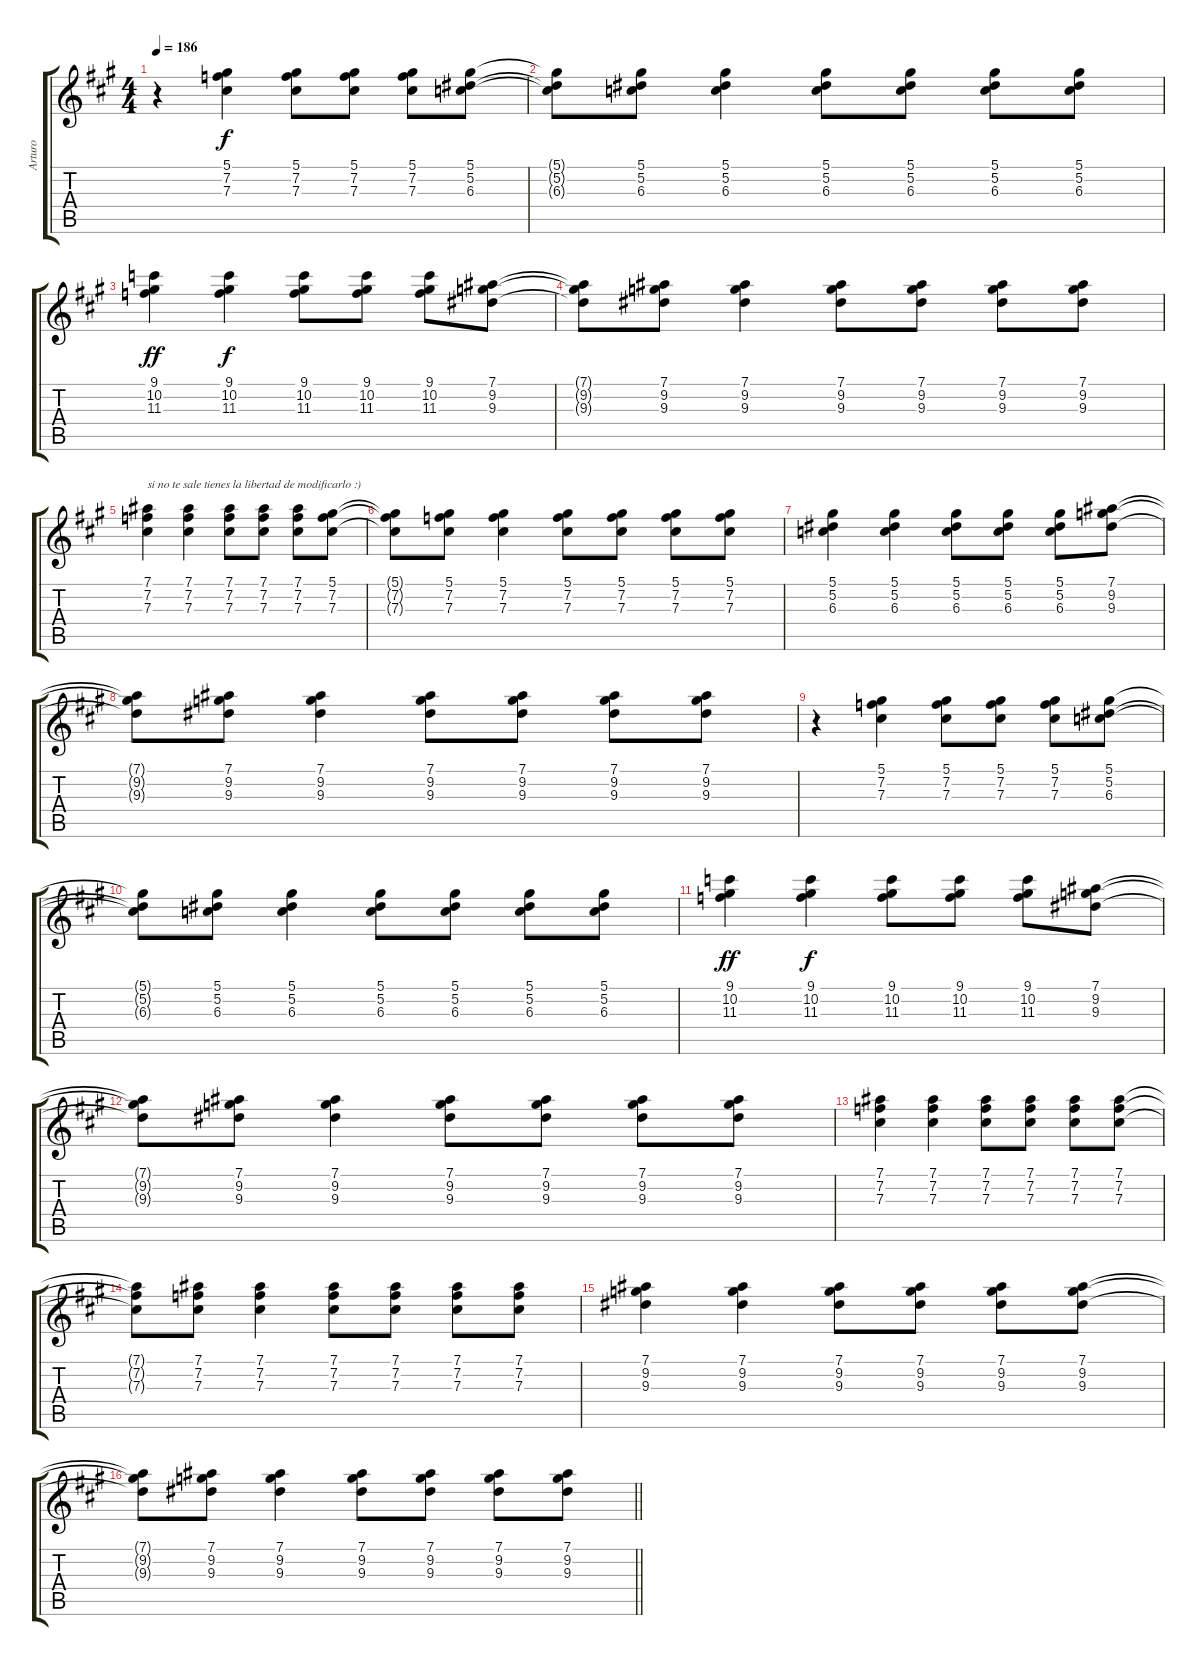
\track ("Arturo" "Arturo") {instrument distortionguitar}
\staff {score tabs}
\tuning (Eb4 Bb3 Gb3 Db3 Ab2 Eb2) {hide}
\ts (4 4)
\tempo 186
\clef g2
\ks a
r.4{dy f} (5.1 7.2 7.3).4 (5.1 7.2 7.3).8 (5.1 7.2 7.3).8 (5.1 7.2 7.3).8 (5.1 5.2 6.3).8 |
(5.1{t} 5.2{t} 6.3{t}).8 (5.1 5.2 6.3).8 (5.1 5.2 6.3).4 (5.1 5.2 6.3).8 (5.1 5.2 6.3).8 (5.1 5.2 6.3).8 (5.1 5.2 6.3).8 |
(9.1 10.2 11.3).4{dy ff} (9.1 10.2 11.3).4{dy f} (9.1 10.2 11.3).8 (9.1 10.2 11.3).8 (9.1 10.2 11.3).8 (7.1 9.2 9.3).8 |
(7.1{t} 9.2{t} 9.3{t}).8 (7.1 9.2 9.3).8 (7.1 9.2 9.3).4 (7.1 9.2 9.3).8 (7.1 9.2 9.3).8 (7.1 9.2 9.3).8 (7.1 9.2 9.3).8 |
(7.1 7.2 7.3).4{txt "si no te sale tienes la libertad de modificarlo :)"} (7.1 7.2 7.3).4 (7.1 7.2 7.3).8 (7.1 7.2 7.3).8 (7.1 7.2 7.3).8 (5.1 7.2 7.3).8 |
(5.1{t} 7.2{t} 7.3{t}).8 (5.1 7.2 7.3).8 (5.1 7.2 7.3).4 (5.1 7.2 7.3).8 (5.1 7.2 7.3).8 (5.1 7.2 7.3).8 (5.1 7.2 7.3).8 |
(5.1 5.2 6.3).4 (5.1 5.2 6.3).4 (5.1 5.2 6.3).8 (5.1 5.2 6.3).8 (5.1 5.2 6.3).8 (7.1 9.2 9.3).8 |
(7.1{t} 9.2{t} 9.3{t}).8 (7.1 9.2 9.3).8 (7.1 9.2 9.3).4 (7.1 9.2 9.3).8 (7.1 9.2 9.3).8 (7.1 9.2 9.3).8 (7.1 9.2 9.3).8 |
r.4 (5.1 7.2 7.3).4 (5.1 7.2 7.3).8 (5.1 7.2 7.3).8 (5.1 7.2 7.3).8 (5.1 5.2 6.3).8 |
(5.1{t} 5.2{t} 6.3{t}).8 (5.1 5.2 6.3).8 (5.1 5.2 6.3).4 (5.1 5.2 6.3).8 (5.1 5.2 6.3).8 (5.1 5.2 6.3).8 (5.1 5.2 6.3).8 |
(9.1 10.2 11.3).4{dy ff} (9.1 10.2 11.3).4{dy f} (9.1 10.2 11.3).8 (9.1 10.2 11.3).8 (9.1 10.2 11.3).8 (7.1 9.2 9.3).8 |
(7.1{t} 9.2{t} 9.3{t}).8 (7.1 9.2 9.3).8 (7.1 9.2 9.3).4 (7.1 9.2 9.3).8 (7.1 9.2 9.3).8 (7.1 9.2 9.3).8 (7.1 9.2 9.3).8 |
(7.1 7.2 7.3).4 (7.1 7.2 7.3).4 (7.1 7.2 7.3).8 (7.1 7.2 7.3).8 (7.1 7.2 7.3).8 (7.1 7.2 7.3).8 |
(7.1{t} 7.2{t} 7.3{t}).8 (7.1 7.2 7.3).8 (7.1 7.2 7.3).4 (7.1 7.2 7.3).8 (7.1 7.2 7.3).8 (7.1 7.2 7.3).8 (7.1 7.2 7.3).8 |
(7.1 9.2 9.3).4 (7.1 9.2 9.3).4 (7.1 9.2 9.3).8 (7.1 9.2 9.3).8 (7.1 9.2 9.3).8 (7.1 9.2 9.3).8 |
\barLineRight lightlight
(7.1{t} 9.2{t} 9.3{t}).8 (7.1 9.2 9.3).8 (7.1 9.2 9.3).4 (7.1 9.2 9.3).8 (7.1 9.2 9.3).8 (7.1 9.2 9.3).8 (7.1 9.2 9.3).8
